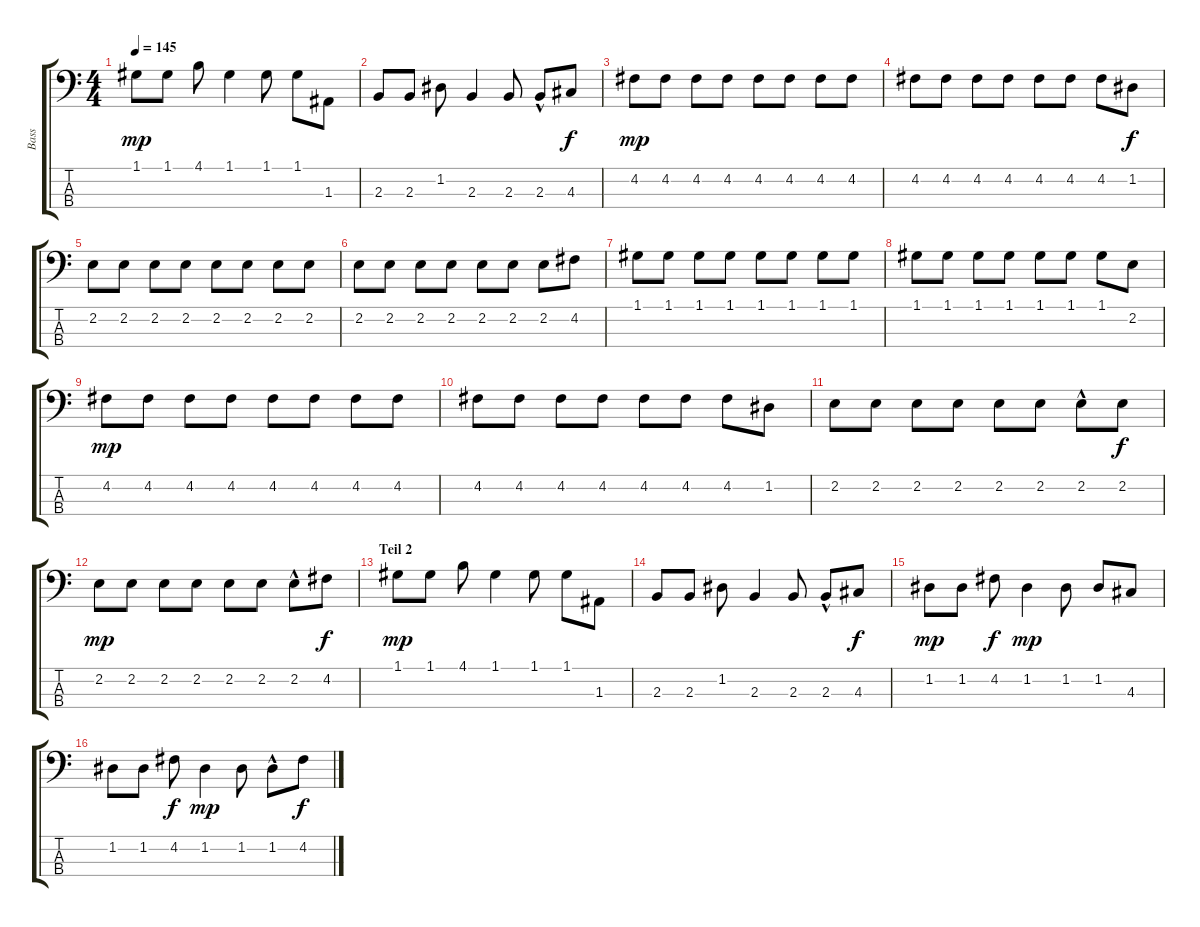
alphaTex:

\track ("Bass " "Bass ") {instrument electricbassfinger}
\staff {score tabs}
\tuning (G2 D2 A1 E1) {hide}
\ts (4 4)
\tempo 145
\clef f4
\ks c
1.1.8{dy mp} 1.1.8 4.1.8 1.1.4 1.1.8 1.1.8 1.3.8 |
2.3.8 2.3.8 1.2.8 2.3.4 2.3.8 2.3{hac}.8 4.3.8{dy f} |
4.2.8{dy mp} 4.2.8 4.2.8 4.2.8 4.2.8 4.2.8 4.2.8 4.2.8 |
4.2.8 4.2.8 4.2.8 4.2.8 4.2.8 4.2.8 4.2.8 1.2.8{dy f} |
2.2.8 2.2.8 2.2.8 2.2.8 2.2.8 2.2.8 2.2.8 2.2.8 |
2.2.8 2.2.8 2.2.8 2.2.8 2.2.8 2.2.8 2.2.8 4.2.8 |
1.1.8 1.1.8 1.1.8 1.1.8 1.1.8 1.1.8 1.1.8 1.1.8 |
1.1.8 1.1.8 1.1.8 1.1.8 1.1.8 1.1.8 1.1.8 2.2.8 |
4.2.8{dy mp} 4.2.8 4.2.8 4.2.8 4.2.8 4.2.8 4.2.8 4.2.8 |
4.2.8 4.2.8 4.2.8 4.2.8 4.2.8 4.2.8 4.2.8 1.2.8 |
2.2.8 2.2.8 2.2.8 2.2.8 2.2.8 2.2.8 2.2{hac}.8 2.2.8{dy f} |
2.2.8{dy mp} 2.2.8 2.2.8 2.2.8 2.2.8 2.2.8 2.2{hac}.8 4.2.8{dy f} |
\section ("" "Teil 2")
1.1.8{dy mp} 1.1.8 4.1.8 1.1.4 1.1.8 1.1.8 1.3.8 |
2.3.8 2.3.8 1.2.8 2.3.4 2.3.8 2.3{hac}.8 4.3.8{dy f} |
1.2.8{dy mp} 1.2.8 4.2.8{dy f} 1.2.4{dy mp} 1.2.8 1.2.8 4.3.8 |
1.2.8 1.2.8 4.2.8{dy f} 1.2.4{dy mp} 1.2.8 1.2{hac}.8 4.2.8{dy f}
